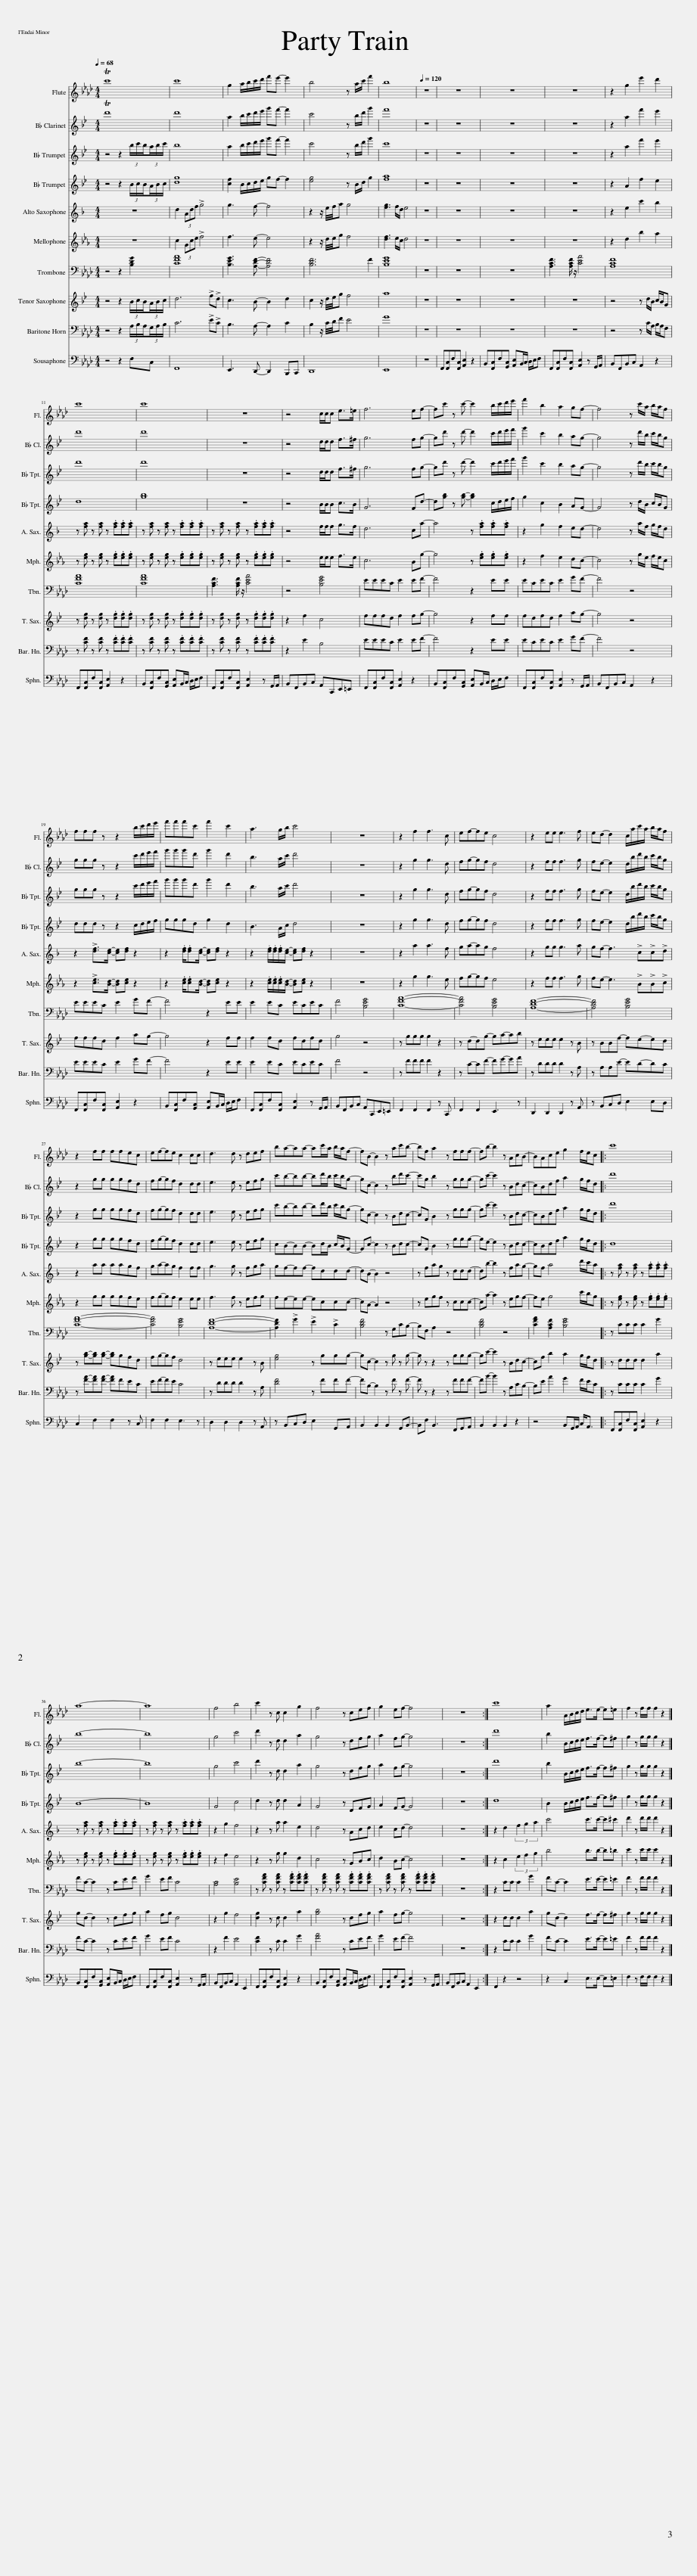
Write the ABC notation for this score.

X:1
%%score 1 2 3 4 5 6 7 8 9 10
L:1/8
Q:1/4=68
M:4/4
I:linebreak $
K:Ab
V:1 treble
V:2 treble transpose=-2
V:3 treble transpose=-2
V:4 treble transpose=-2
V:5 treble transpose=-9
V:6 treble transpose=-7
V:7 bass
V:8 treble transpose=-14
V:9 bass
V:10 bass
V:1
 Tc'8 | c'8 | g2 a/b/c'/d'/ f'e'- e'2 | b4 z a/c'/ f'2 | b8 | %5
[Q:1/4=120] z8 | z8 | z8 | z8 | z2 g2 e'2 d'2 |$ %10
 c'8 | c'8 | z8 | z4 c/c/c e>=e | f6 ef- | %15
 fc' z c'- c'2 b/c'/d'/e'/ | f'2 b2 a2 gf- | f4 z c'/a/ b/a/f |$ fff z z2 b/c'/d'/e'/ | f'f'f'c' f'2 c'2 | %20
 a3 g/b/ c'4 | z8 | z2 f2 f3 c | ef-fe c4 | z2 ee e3 f | %25
 ed- d2 c/a/c'/a/ b/a/f |$ z2 ff ffec | ef-fe c2 cc | d3 d z def | ba-aa- ac'/a/ b/a/f- | %30
 fB- B2 z ac'b- | bf a2 z fff- | fb- b2 z AcB- | BAce g2 f/e/c |: c'8 |$ %35
 a8- | a8 | f4 b4 | c'2 z c c2 g2 | f4 z cef | %40
 g2 ef- f4 | z8 :| c'8 | a2 A/B/c/d/ e>e- e=e | f2 z f/f/ f2 z2 |] %45
V:2
[K:Bb] Td'8 | d'8 | a2 b/c'/d'/e'/ g'f'- f'2 | c'4 z b/d'/ g'2 | f'8 | %5
 z8 | z8 | z8 | z8 | z2 a2 f'2 e'2 |$ %10
 d'8 | d'8 | z8 | z4 d/d/d f>^f | g6 fg- | %15
 gd' z d'- d'2 c'/d'/e'/f'/ | g'2 c'2 b2 ag- | g4 z d'/b/ c'/b/g |$ ggg z z2 c'/d'/e'/f'/ | g'g'g'd' g'2 d'2 | %20
 b3 a/c'/ d'4 | z8 | z2 g2 g3 d | fg-gf d4 | z2 ff f3 g | %25
 fe- e2 d/b/d'/b/ c'/b/g |$ z2 gg ggfd | fg-gf d2 dd | e3 e z efg | c'b-bb- bd'/b/ c'/b/g- | %30
 gc- c2 z bd'c'- | c'g b2 z ggg- | gc'- c'2 z Bdc- | cBdf a2 g/f/d |: d'8 |$ %35
 b8- | b8 | g4 c'4 | d'2 z d d2 a2 | g4 z dfg | %40
 a2 fg- g4 | z8 :| d'8 | b2 B/c/d/e/ f>f- f^f | g2 z g/g/ g2 z2 |] %45
V:3
[K:Bb] z4 z2 (3b/c'/b/(3a/b/c'/ | b8 | a2 b/c'/d'/e'/ g'f'- f'2 | c'4 z b/d'/ g'2 | c'8 | %5
 z8 | z8 | z8 | z8 | z2 a2 f'2 e'2 |$ %10
 d'8 | d'8 | z8 | z4 d/d/d f>^f | g6 fg- | %15
 gd' z d'- d'2 c'/d'/e'/f'/ | g'2 c'2 b2 ag- | g4 z d'/b/ c'/b/g |$ ggg z z2 c'/d'/e'/f'/ | g'g'g'd' g'2 d'2 | %20
 b3 a/c'/ d'4 | z8 | z2 g2 g3 d | fg-gf d4 | z2 ff f3 g | %25
 fe- e2 d/b/d'/b/ c'/b/g |$ z2 gg ggfd | fg-gf d2 dd | e3 e z efg | c'b-bb- bd'/b/ c'/b/g- | %30
 gc- c2 z Bdc- | cG B2 z ggg- | gc'- c'2 z Bdc- | cBdf a2 g/f/d |: d'8 |$ %35
 b8- | b8 | g4 c'4 | d'2 z d d2 a2 | g4 z dfg | %40
 a2 fg- g4 | z8 :| d'8 | b2 B/c/d/e/ f>f- f^f | g2 z g/g/ g2 z2 |] %45
V:4
[K:Bb] z4 z2 (3B/c/B/(3A/B/c/ | [dg]8 | [cf]2 B/c/d/e/ gf- f2 | [eg]4 z B/d/ g2 | [fa]8 | %5
 z8 | z8 | z8 | z8 | z2 A2 f2 e2 |$ %10
 d8 | [gb]8 | z8 | z4 B/B/B c>B | G6 Fd- | %15
 d[gb] z [gb]- [gb]2 c/d/e/f/ | g2 c2 B2 AG- | G4 z d/B/ c/B/G |$ ddd z z2 c/d/e/f/ | gggd g2 d2 | %20
 B3 A/c/ d4 | z8 | z2 g2 g3 d | fg-gf d4 | z2 ff f3 g | %25
 fe- e2 d/b/d'/b/ c'/b/g |$ z2 gg ggfd | fg-gf d2 dd | e3 e z efg | cB-BB- Bd/B/ c/B/G- | %30
 Gc- c2 z Bdc- | cG B2 z ggg- | ge- e2 z Bdc- | cBdf a2 g/f/d |: d8 |$ %35
 B8- | B8 | G4 c4 | d2 z d d2 A2 | G4 z DFG | %40
 A2 FG- G4 | z8 :| d8 | B2 B/c/d/e/ f>f- f^f | g2 z g/g/ g2 z2 |] %45
V:5
[K:F] z8 | d2 (3Adf !>!g4 | g3 f- f4 | z2 z/ e/4f/4a g4 | [eg]3 f/d/ e4 | %5
 z8 | z8 | z8 | z8 | z2 e2 c'2 b2 |$ %10
 z [fa] z [fa] z .[fa].[fa].[fa] | z [fa] z [fa] z .[fa].[fa].[fa] | z [fa] z [fa] z .[fa].[fa].[fa] | z4 f/f/f g>f | d6 ca- | %15
 a4 z .[fa].[fa].[fa] | z2 g2 f2 ed- | d4 z a/f/ g/f/d |$ z2 !>![df]>[ce]- [ce][df] z2 | z2 .[df]/.[df][ce]/- [ce][df] z2 | %20
 z2 .[df]/.[df]/.[df]/[ce]/- [ce][df] z2 | z8 | z2 a2 a3 f | ga-ag f4 | z2 gg g3 a | %25
 gf- f3 !>!c!>!c!>!d |$ z2 aa aagf | ga-ag f2 ff | g3 g z fga | gf-ff- fddd- | %30
 dB- B2 z4 | z fag z ddd- | db- b2 z fag- | gf a4 d'/c'/a |: z [fa] z [fa] z .[fa].[fa].[fa] |$ %35
 z [fa] z [fa] z .[fa].[fa].[fa] | z [fa] z [fa] z .[fa].[fa].[fa] | z2 g2 f4 | z2 z a a2 e2 | d4 z Acd | %40
 e2 cd- d4 | z8 :| z2 d2 (3f2 g2 a2 | c'4 c'>c'- c'^c' | d'2 z d'/d'/ d'2 z2 |] %45
V:6
[K:Eb] z8 | c2 (3Gce !>!f4 | f3 e- e4 | z2 z/ d/4e/4g f4 | [df]3 e/c/ d4 | %5
 z8 | z8 | z8 | z8 | z2 d2 b2 a2 |$ %10
 z [eg] z [eg] z .[eg].[eg].[eg] | z [eg] z [eg] z .[eg].[eg].[eg] | z [eg] z [eg] z .[eg].[eg].[eg] | z4 e/e/e f>e | c6 Bg- | %15
 g4 z .[eg].[eg].[eg] | z2 f2 e2 dc- | c4 z g/e/ f/e/c |$ z2 !>![ce]>[Bd]- [Bd][ce] z2 | z2 .[ce]/.[ce][Bd]/- [Bd][ce] z2 | %20
 z2 .[ce]/.[ce]/.[ce]/[Bd]/- [Bd][ce] z2 | z8 | z2 g2 g3 e | fg-gf e4 | z2 ff f3 g | %25
 fe- e3 !>!B!>!B!>!c |$ z2 gg ggfe | fg-gf e2 ee | f3 f z efg | fe-ee- eccc- | %30
 cA- A2 z4 | z egf z ccc- | ca- a2 z egf- | fe g4 c'/b/g |: z [eg] z [eg] z .[eg].[eg].[eg] |$ %35
 z [eg] z [eg] z .[eg].[eg].[eg] | z [eg] z [eg] z .[eg].[eg].[eg] | z2 f2 e4 | z2 z g g2 d2 | c4 z GBc | %40
 d2 Bc- c4 | z8 :| z2 c2 (3e2 f2 g2 | b4 b>b- b=b | c'2 z c'/c'/ c'2 z2 |] %45
V:7
 z4 z2 [B,DG]2 | [CFA]8 | [B,EG]3 [A,DF]- [A,DF]4 | [B,DF]6 F2 | [B,EG]8 | %5
 z8 | z8 | z8 | [A,CF]3 [A,CF]/ z/ [CEA]4 | [A,CF]8 |$ %10
 [CFA]8 | [CFA]8 | [A,CF]3 [A,CF]/ z/ [CEA]4 | z4 [B,EG]4 | EEEC E2 EF- | %15
 F4 z2 EE | ECEC E2 GF- | F4 z4 |$ EEEC E2 GF- | F4 z2 EE | %20
 E2 EC ECEC | F4 [B,EG]4 | [CFA]8- | [CFA]4 [B,EG]4 | [A,DF]8- | %25
 [A,DF]4 [B,EG]4 |$ [CFA]8- | [CFA]4 [B,EG]4 | [A,DF]8- | [A,DF]2 !>!G2 !>!E2 !>!C2 | %30
 [B,DF]4 z G,CB,- | B,F, A,2 z4 | [B,DF]4 z4 | [CFA]2 [A,CF]2 [B,EG]4 |: z CCC C2 G2 |$ %35
 FC- C2 z CEF | G2 EF C4 | [A,C]4 [B,E]4 | z [CFA] z [CFA] z .[CFA].[CFA].[CFA] | z [CFA] z [CFA] z .[CFA].[CFA].[CFA] | %40
 z [CFA] z [CFA] z .[CFA].[CFA].[CFA] | z8 :| z2 CC C2 G2 | FC- C2 E>E- E=E | F2 z F/F/ F2 z2 |] %45
V:8
[K:Bb] z4 z2 (3B/c/B/(3A/B/c/ | d6 !>!f!>!d | c3 B- B2 d2 | c2 z/ d/4e/4g f4 | a8 | %5
 z8 | z8 | z8 | z8 | z4 z d/B/ c/B/G |$ %10
 z [dg] z [dg] z .[dg].[dg].[dg] | z [dg] z [dg] z .[dg].[dg].[dg] | z [dg] z [dg] z .[dg].[dg].[dg] | z2 f2 c4 | fffd f2 fg- | %15
 g4 z2 ff | fdfd f2 ag- | g4 z4 |$ fffd f2 ag- | g4 z2 ff | %20
 f2 fd fdfd | g4 z4 | z ggg g2 z2 | z d-dg- ga-ab | z eee e2 z B | %25
 z BBf- fe-ed |$ z [gb]-[gb][gb]- [gb]gfd | fg-gf d4 | z eee e2 z B | [eg]4 z ggg- | %30
 gc- c2 z g z g- | g z z2 z ggg- | gc'- c'2 z Bdc- | cf b2 a2 g/f/d |: z ddd d2 a2 |$ %35
 gd- d2 z dfg | a2 fg d4 | z2 g2 f4 | [dg]2 z d d2 a2 | [gb]4 z dfg | %40
 a2 fg- g4 | z8 :| z2 dd d2 a2 | gd- d2 f>f- f^f | g2 z g/g/ g2 z2 |] %45
V:9
 z4 z2 (3A,/B,/A,/(3G,/A,/B,/ | C6 !>!E!>!C | B,3 A,- A,2 C2 | B,2 z/ C/4D/4F E4 | G8 | %5
 z8 | z8 | z8 | z8 | z4 z C/A,/ B,/A,/F, |$ %10
 z [CF] z [CF] z .[CF].[CF].[CF] | z [CF] z [CF] z .[CF].[CF].[CF] | z [CF] z [CF] z .[CF].[CF].[CF] | z2 E2 B,4 | EEEC E2 EF- | %15
 F4 z2 EE | ECEC E2 GF- | F4 z4 |$ EEEC E2 GF- | F4 z2 EE | %20
 E2 EC ECEC | F4 z4 | z FFF F2 z2 | z C-CF- FG-GA | z DDD D2 z A, | %25
 z A,A,E- ED-DC |$ z [FA]-[FA][FA]- [FA]FEC | EF-FE C4 | z DDD D2 z A, | [DF]4 z FFF- | %30
 FB,- B,2 z F z F- | F z z2 z FFF- | FB- B2 z A,CB,- | B,E A2 G2 F/E/C |: z CCC C2 G2 |$ %35
 FC- C2 z CEF | G2 EF C4 | z2 F2 E4 | [CF]2 z C C2 G2 | [FA]4 z CEF | %40
 G2 EF- F4 | z8 :| z2 CC C2 G2 | FC- C2 E>E- E=E | F2 z F/F/ F2 z2 |] %45
V:10
 z4 z2 F,C, | F,,8 | E,,3 D,,- D,,2 B,,,C,, | D,,8 | E,,8 | %5
 z8 | F,,[F,,C,]F,[F,,C,] [A,,E,]2 z2 | B,,[F,,C,]F,[G,,C,] [A,,E,]B,,/C,/ D,/E,/F, | F,,[F,,C,]F,[F,,C,] [A,,E,]2 z G,,/A,,/ | B,,F,,B,,C, A,,2 z2 |$ %10
 F,,[F,,C,]F,[F,,C,] [A,,E,]2 z2 | B,,[F,,C,]F,[G,,C,] [A,,E,]B,,/C,/ D,/E,/F, | F,,[F,,C,]F,[F,,C,] [A,,E,]2 z G,,/A,,/ | B,,F,,B,,C, A,,C,,E,,=E,, | F,,[F,,C,]F,[F,,C,] [A,,E,]2 z2 | %15
 B,,[F,,C,]F,[G,,C,] [A,,E,]B,,/C,/ D,/E,/F, | F,,[F,,C,]F,[F,,C,] [A,,E,]2 z G,,/A,,/ | B,,F,,B,,C, A,,2 z2 |$ F,,[F,,C,]F,[F,,C,] [A,,E,]2 z2 | B,,[F,,C,]F,[G,,C,] [A,,E,]B,,/C,/ D,/E,/F, | %20
 F,,[F,,C,]F,[F,,C,] [A,,E,]2 z G,,/A,,/ | B,,F,,B,,C, A,,C,,E,,=E,, | F,,2 F,,2 F,,2 z C,, | F,,2 F,,2 E,,3 z | D,,2 D,,2 D,,2 z A,, | %25
 z B,,C,D, E,2 E,D, |$ C,2 F,2 F,2 z C, | F,2 F,2 E,3 z | D,2 D,2 D,2 z A,, | z B,,C,D, E,2 G,,A,, | %30
 B,,2 B,,2 B,,2 G,,B,,- | B,,F, B,,3 F,,G,,A,, | B,,2 B,,2 B,,2 z2 | z4 B,,G,,/A,,/ C,<A,, |: F,,[F,,C,]F,[F,,C,] [A,,E,]2 z2 |$ %35
 B,,[F,,C,]F,[G,,C,] [A,,E,]B,,/C,/ D,/E,/F, | F,,[F,,C,]F,[F,,C,] [A,,E,]2 z G,,/A,,/ | B,,F,,B,,C, A,,2 E,,2 | F,,[F,,C,]F,[F,,C,] [A,,E,]2 z2 | B,,[F,,C,]F,[G,,C,] [A,,E,]B,,/C,/ D,/E,/F, | %40
 F,,[F,,C,]F,[F,,C,] [A,,E,]2 z G,,/A,,/ | B,,F,,B,,C, A,,2 E,,2 :| F,,2 z2 z4 | z2 C,2 E,>E,- E,=E, | F,2 z F,/F,/ F,2 z2 |] %45
